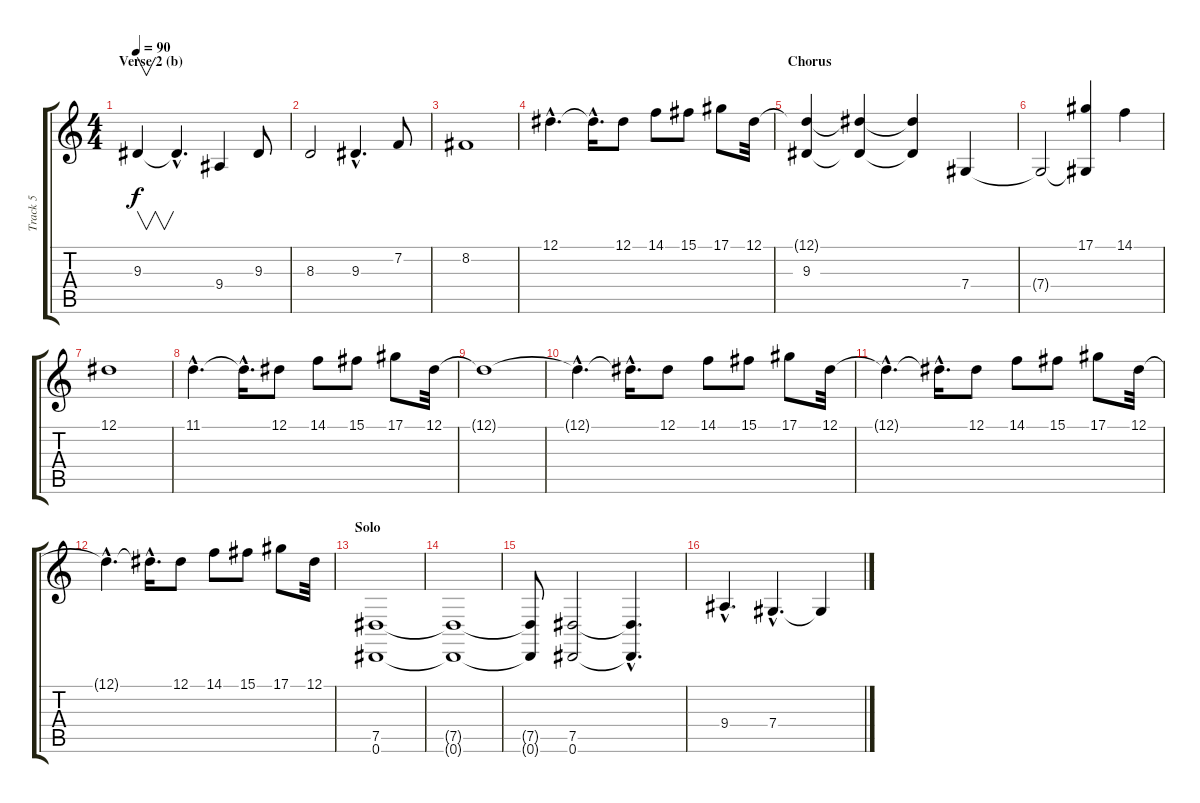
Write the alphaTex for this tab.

\track ("Track 5" "Track 5") {instrument stringensemble2}
\staff {score tabs}
\tuning (Eb4 Bb3 Gb3 Db3 Ab2 Eb2) {hide}
\ts (4 4)
\section ("" "Verse 2 (b)")
\tempo 90
\clef g2
\ks c
9.3.4{v dy f} 9.3{hac t}.4{d} 9.4.4{instrument stringensemble2} 9.3.8{instrument stringensemble2} |
8.3.2 9.3{hac}.4{d} 7.2.8 |
8.2.1 |
12.1{hac}.4{d} 12.1{hac t}.16{d} 12.1.8 14.1.8 15.1.8 17.1.8 12.1.32 |
\section ("" "Chorus")
(12.1{t} 9.3).4 (12.1{t} 9.3{t}).4 (12.1{t} 9.3{t}).4 7.4.4{instrument stringensemble2} |
7.4{t}.2 (17.1 7.4{t}).4 14.1.4 |
12.1.1 |
11.1{hac}.4{d} 11.1{hac t}.16{d} 12.1.8 14.1.8 15.1.8 17.1.8 12.1.32 |
12.1{t}.1 |
12.1{hac t}.4{d} 12.1{hac t}.16{d} 12.1.8{instrument synthstrings2} 14.1.8 15.1.8 17.1.8 12.1.32 |
12.1{hac t}.4{d} 12.1{hac t}.16{d} 12.1.8{volume 11 instrument stringensemble2} 14.1.8 15.1.8 17.1.8 12.1.32 |
12.1{hac t}.4{d} 12.1{hac t}.16{d} 12.1.8{volume 16 instrument stringensemble2} 14.1.8 15.1.8 17.1.8 12.1.32 |
\section ("" "Solo")
(7.5 0.6).1 |
(7.5{t} 0.6{t}).1 |
(7.5{t} 0.6{t}).8 (7.5 0.6).2 (7.5{hac t} 0.6{hac t}).4{d} |
9.4{hac}.4{d} 7.4{hac}.4{d} 7.4{t}.4
